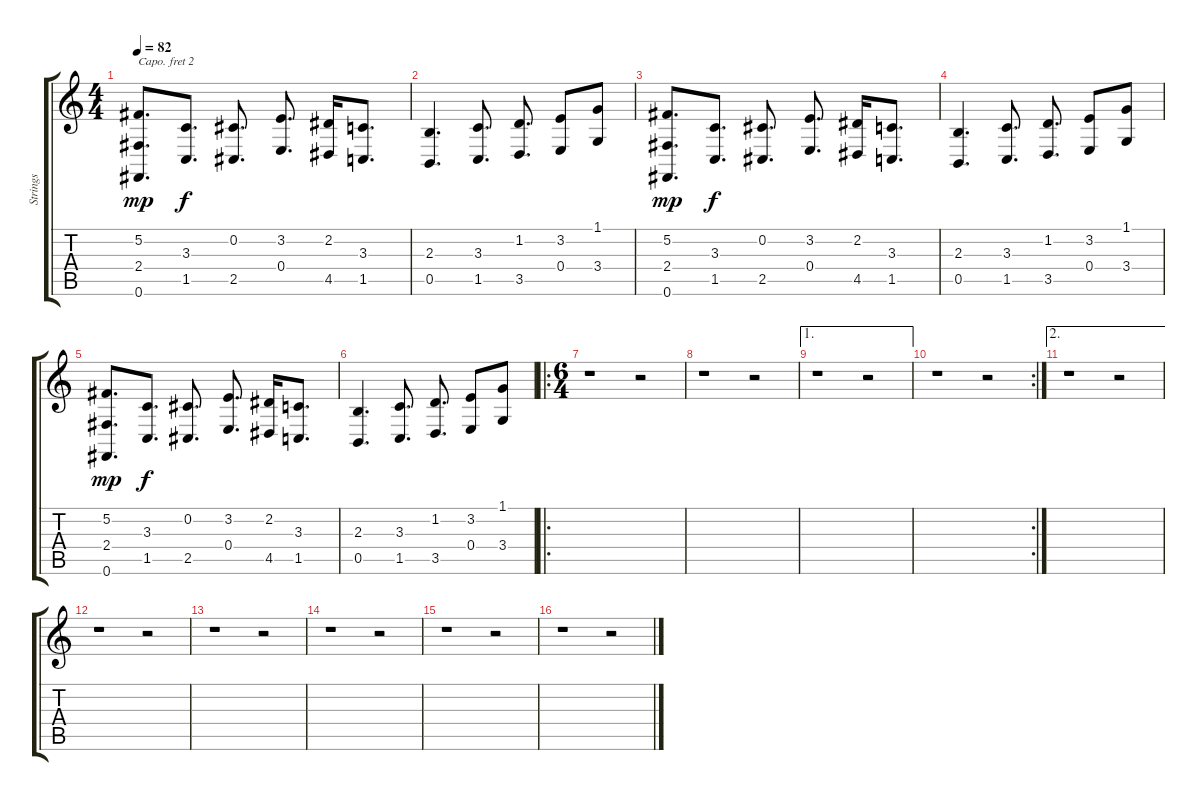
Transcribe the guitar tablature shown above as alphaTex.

\track ("Strings" "Strings") {instrument tremolostrings}
\staff {score tabs}
\capo 2
\tuning (E4 B3 G3 D3 A2 E2) {hide}
\ts (4 4)
\tempo 82
\clef g2
\ks c
(5.2 2.4 0.6).8{d dy mp} (3.3 1.5).8{d dy f} (0.2 2.5).8{d} (3.2 0.4).8{d} (2.2 4.5).16 (3.3 1.5).8{d} |
(2.3 0.5).4{d} (3.3 1.5).8{d} (1.2 3.5).8{d} (3.2 0.4).8 (1.1 3.4).8 |
(5.2 2.4 0.6).8{d dy mp} (3.3 1.5).8{d dy f} (0.2 2.5).8{d} (3.2 0.4).8{d} (2.2 4.5).16 (3.3 1.5).8{d} |
(2.3 0.5).4{d} (3.3 1.5).8{d} (1.2 3.5).8{d} (3.2 0.4).8 (1.1 3.4).8 |
(5.2 2.4 0.6).8{d dy mp} (3.3 1.5).8{d dy f} (0.2 2.5).8{d} (3.2 0.4).8{d} (2.2 4.5).16 (3.3 1.5).8{d} |
(2.3 0.5).4{d} (3.3 1.5).8{d} (1.2 3.5).8{d} (3.2 0.4).8 (1.1 3.4).8 |
\ro
\ts (6 4)
r.1 r.2 |
r.1 r.2 |
\ae 1
r.1 r.2 |
\rc 2
r.1 r.2 |
\ae 2
r.1 r.2 |
r.1 r.2 |
r.1 r.2 |
r.1 r.2 |
r.1 r.2 |
r.1 r.2
